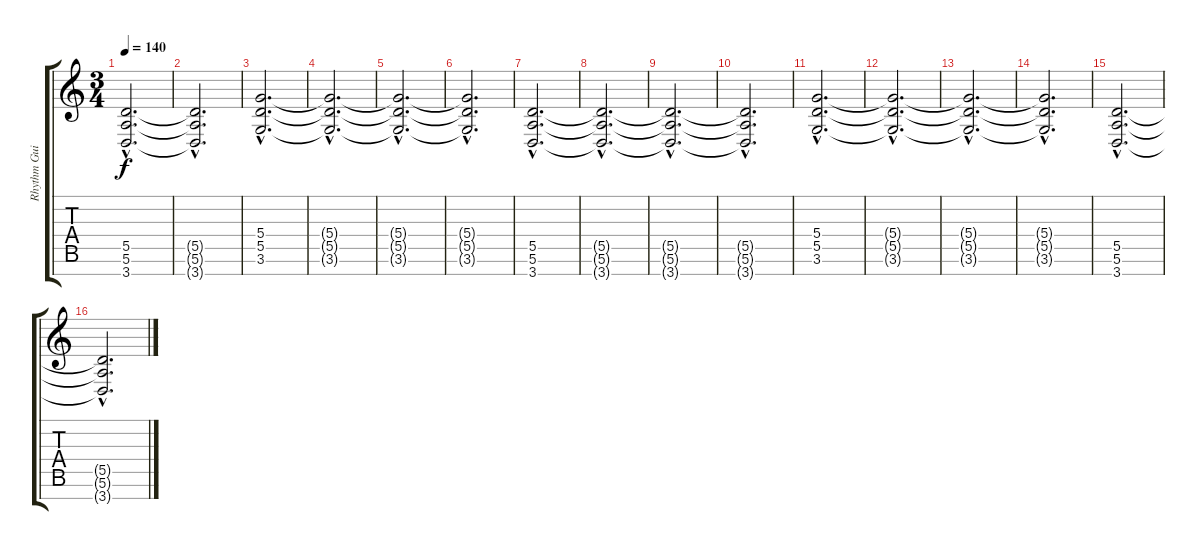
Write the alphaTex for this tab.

\track ("Rhythm Guitar" "Rhythm Gui") {instrument distortionguitar}
\staff {score tabs}
\tuning (E4 B3 G3 D3 A2 E2 B1) {hide}
\ts (3 4)
\tempo 140
\clef g2
\ks c
(5.5{hac t} 5.6{hac t} 3.7{hac t}).2{d dy f} |
(5.5{hac t} 5.6{hac t} 3.7{hac t}).2{d} |
(5.4{hac} 5.5{hac} 3.6{hac}).2{d} |
(5.4{hac t} 5.5{hac t} 3.6{hac t}).2{d} |
(5.4{hac t} 5.5{hac t} 3.6{hac t}).2{d} |
(5.4{hac t} 5.5{hac t} 3.6{hac t}).2{d} |
(5.5{hac} 5.6{hac} 3.7{hac}).2{d} |
(5.5{hac t} 5.6{hac t} 3.7{hac t}).2{d} |
(5.5{hac t} 5.6{hac t} 3.7{hac t}).2{d} |
(5.5{hac t} 5.6{hac t} 3.7{hac t}).2{d} |
(5.4{hac} 5.5{hac} 3.6{hac}).2{d} |
(5.4{hac t} 5.5{hac t} 3.6{hac t}).2{d} |
(5.4{hac t} 5.5{hac t} 3.6{hac t}).2{d} |
(5.4{hac t} 5.5{hac t} 3.6{hac t}).2{d} |
(5.5{hac} 5.6{hac} 3.7{hac}).2{d} |
(5.5{hac t} 5.6{hac t} 3.7{hac t}).2{d}
